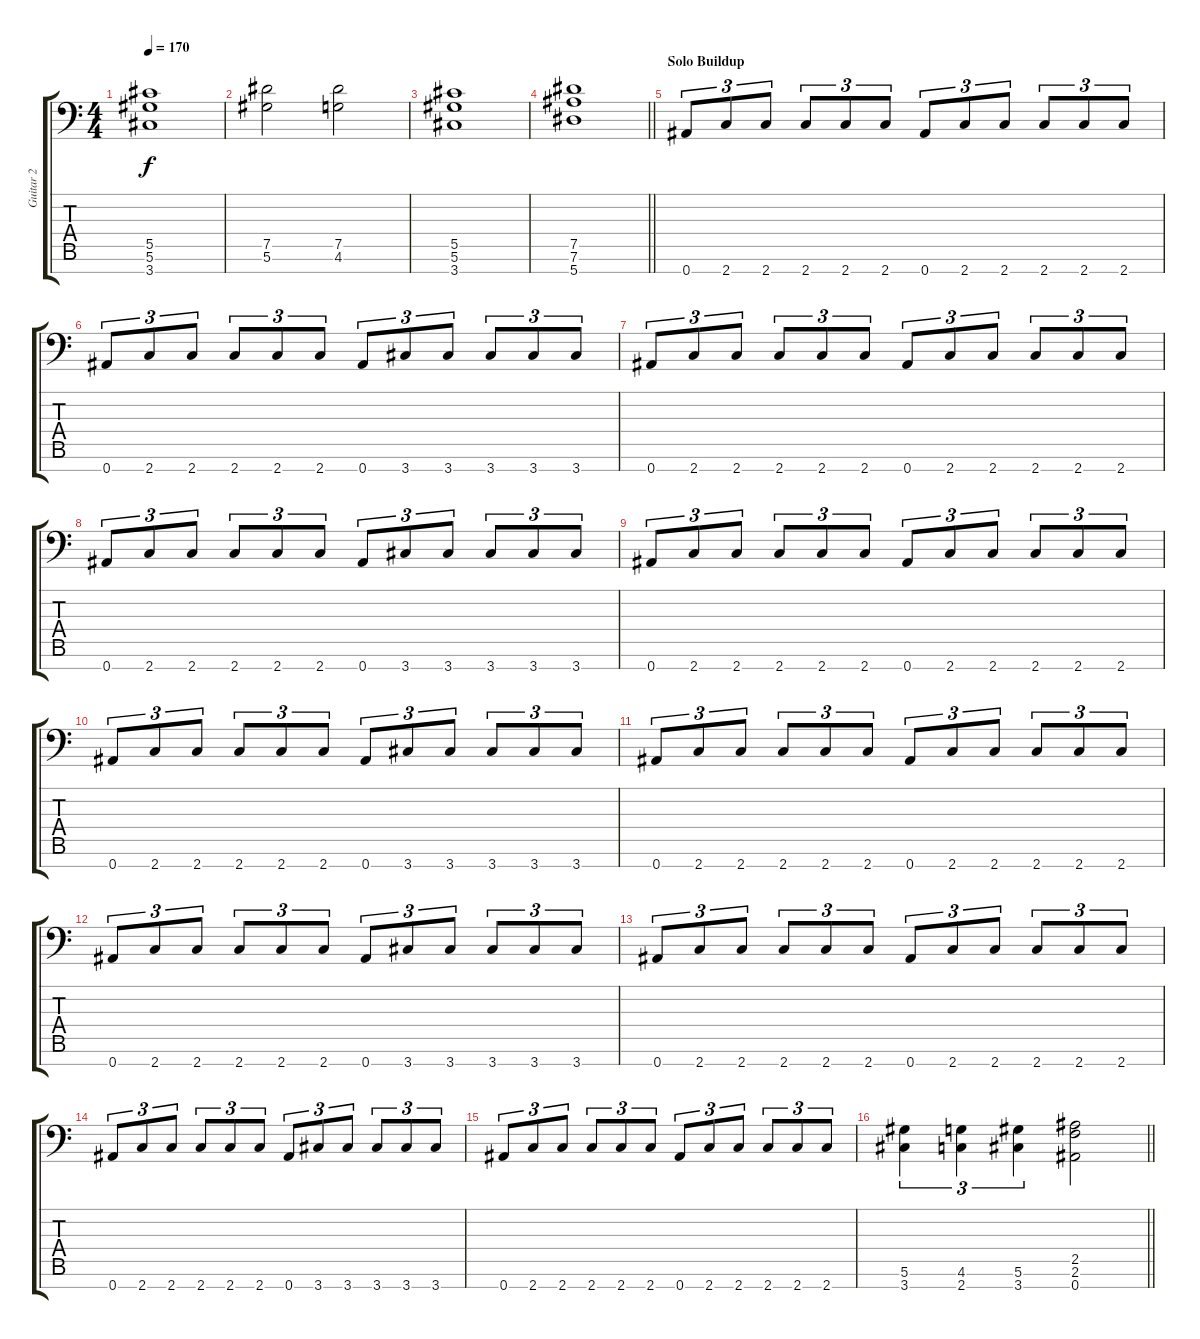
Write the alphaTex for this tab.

\track ("Guitar 2" "Guitar 2") {instrument distortionguitar}
\staff {score tabs}
\tuning (Eb4 Bb3 Gb3 Db3 Ab2 Eb2 Bb1) {hide}
\ts (4 4)
\tempo 170
\clef f4
\ks c
(5.5 5.6 3.7).1{dy f} |
(7.5 5.6).2 (7.5 4.6).2 |
(5.5 5.6 3.7).1 |
\barLineRight lightlight
(7.5 7.6 5.7).1 |
\section ("" "Solo Buildup")
0.7.8{tu (3 2)} 2.7.8{tu (3 2)} 2.7.8{tu (3 2)} 2.7.8{tu (3 2)} 2.7.8{tu (3 2)} 2.7.8{tu (3 2)} 0.7.8{tu (3 2)} 2.7.8{tu (3 2)} 2.7.8{tu (3 2)} 2.7.8{tu (3 2)} 2.7.8{tu (3 2)} 2.7.8{tu (3 2)} |
0.7.8{tu (3 2)} 2.7.8{tu (3 2)} 2.7.8{tu (3 2)} 2.7.8{tu (3 2)} 2.7.8{tu (3 2)} 2.7.8{tu (3 2)} 0.7.8{tu (3 2)} 3.7.8{tu (3 2)} 3.7.8{tu (3 2)} 3.7.8{tu (3 2)} 3.7.8{tu (3 2)} 3.7.8{tu (3 2)} |
0.7.8{tu (3 2)} 2.7.8{tu (3 2)} 2.7.8{tu (3 2)} 2.7.8{tu (3 2)} 2.7.8{tu (3 2)} 2.7.8{tu (3 2)} 0.7.8{tu (3 2)} 2.7.8{tu (3 2)} 2.7.8{tu (3 2)} 2.7.8{tu (3 2)} 2.7.8{tu (3 2)} 2.7.8{tu (3 2)} |
0.7.8{tu (3 2)} 2.7.8{tu (3 2)} 2.7.8{tu (3 2)} 2.7.8{tu (3 2)} 2.7.8{tu (3 2)} 2.7.8{tu (3 2)} 0.7.8{tu (3 2)} 3.7.8{tu (3 2)} 3.7.8{tu (3 2)} 3.7.8{tu (3 2)} 3.7.8{tu (3 2)} 3.7.8{tu (3 2)} |
0.7.8{tu (3 2)} 2.7.8{tu (3 2)} 2.7.8{tu (3 2)} 2.7.8{tu (3 2)} 2.7.8{tu (3 2)} 2.7.8{tu (3 2)} 0.7.8{tu (3 2)} 2.7.8{tu (3 2)} 2.7.8{tu (3 2)} 2.7.8{tu (3 2)} 2.7.8{tu (3 2)} 2.7.8{tu (3 2)} |
0.7.8{tu (3 2)} 2.7.8{tu (3 2)} 2.7.8{tu (3 2)} 2.7.8{tu (3 2)} 2.7.8{tu (3 2)} 2.7.8{tu (3 2)} 0.7.8{tu (3 2)} 3.7.8{tu (3 2)} 3.7.8{tu (3 2)} 3.7.8{tu (3 2)} 3.7.8{tu (3 2)} 3.7.8{tu (3 2)} |
0.7.8{tu (3 2)} 2.7.8{tu (3 2)} 2.7.8{tu (3 2)} 2.7.8{tu (3 2)} 2.7.8{tu (3 2)} 2.7.8{tu (3 2)} 0.7.8{tu (3 2)} 2.7.8{tu (3 2)} 2.7.8{tu (3 2)} 2.7.8{tu (3 2)} 2.7.8{tu (3 2)} 2.7.8{tu (3 2)} |
0.7.8{tu (3 2)} 2.7.8{tu (3 2)} 2.7.8{tu (3 2)} 2.7.8{tu (3 2)} 2.7.8{tu (3 2)} 2.7.8{tu (3 2)} 0.7.8{tu (3 2)} 3.7.8{tu (3 2)} 3.7.8{tu (3 2)} 3.7.8{tu (3 2)} 3.7.8{tu (3 2)} 3.7.8{tu (3 2)} |
0.7.8{tu (3 2)} 2.7.8{tu (3 2)} 2.7.8{tu (3 2)} 2.7.8{tu (3 2)} 2.7.8{tu (3 2)} 2.7.8{tu (3 2)} 0.7.8{tu (3 2)} 2.7.8{tu (3 2)} 2.7.8{tu (3 2)} 2.7.8{tu (3 2)} 2.7.8{tu (3 2)} 2.7.8{tu (3 2)} |
0.7.8{tu (3 2)} 2.7.8{tu (3 2)} 2.7.8{tu (3 2)} 2.7.8{tu (3 2)} 2.7.8{tu (3 2)} 2.7.8{tu (3 2)} 0.7.8{tu (3 2)} 3.7.8{tu (3 2)} 3.7.8{tu (3 2)} 3.7.8{tu (3 2)} 3.7.8{tu (3 2)} 3.7.8{tu (3 2)} |
0.7.8{tu (3 2)} 2.7.8{tu (3 2)} 2.7.8{tu (3 2)} 2.7.8{tu (3 2)} 2.7.8{tu (3 2)} 2.7.8{tu (3 2)} 0.7.8{tu (3 2)} 2.7.8{tu (3 2)} 2.7.8{tu (3 2)} 2.7.8{tu (3 2)} 2.7.8{tu (3 2)} 2.7.8{tu (3 2)} |
\barLineRight lightlight
(5.6 3.7).4{tu (3 2)} (4.6 2.7).4{tu (3 2)} (5.6 3.7).4{tu (3 2)} (2.5 2.6 0.7).2
